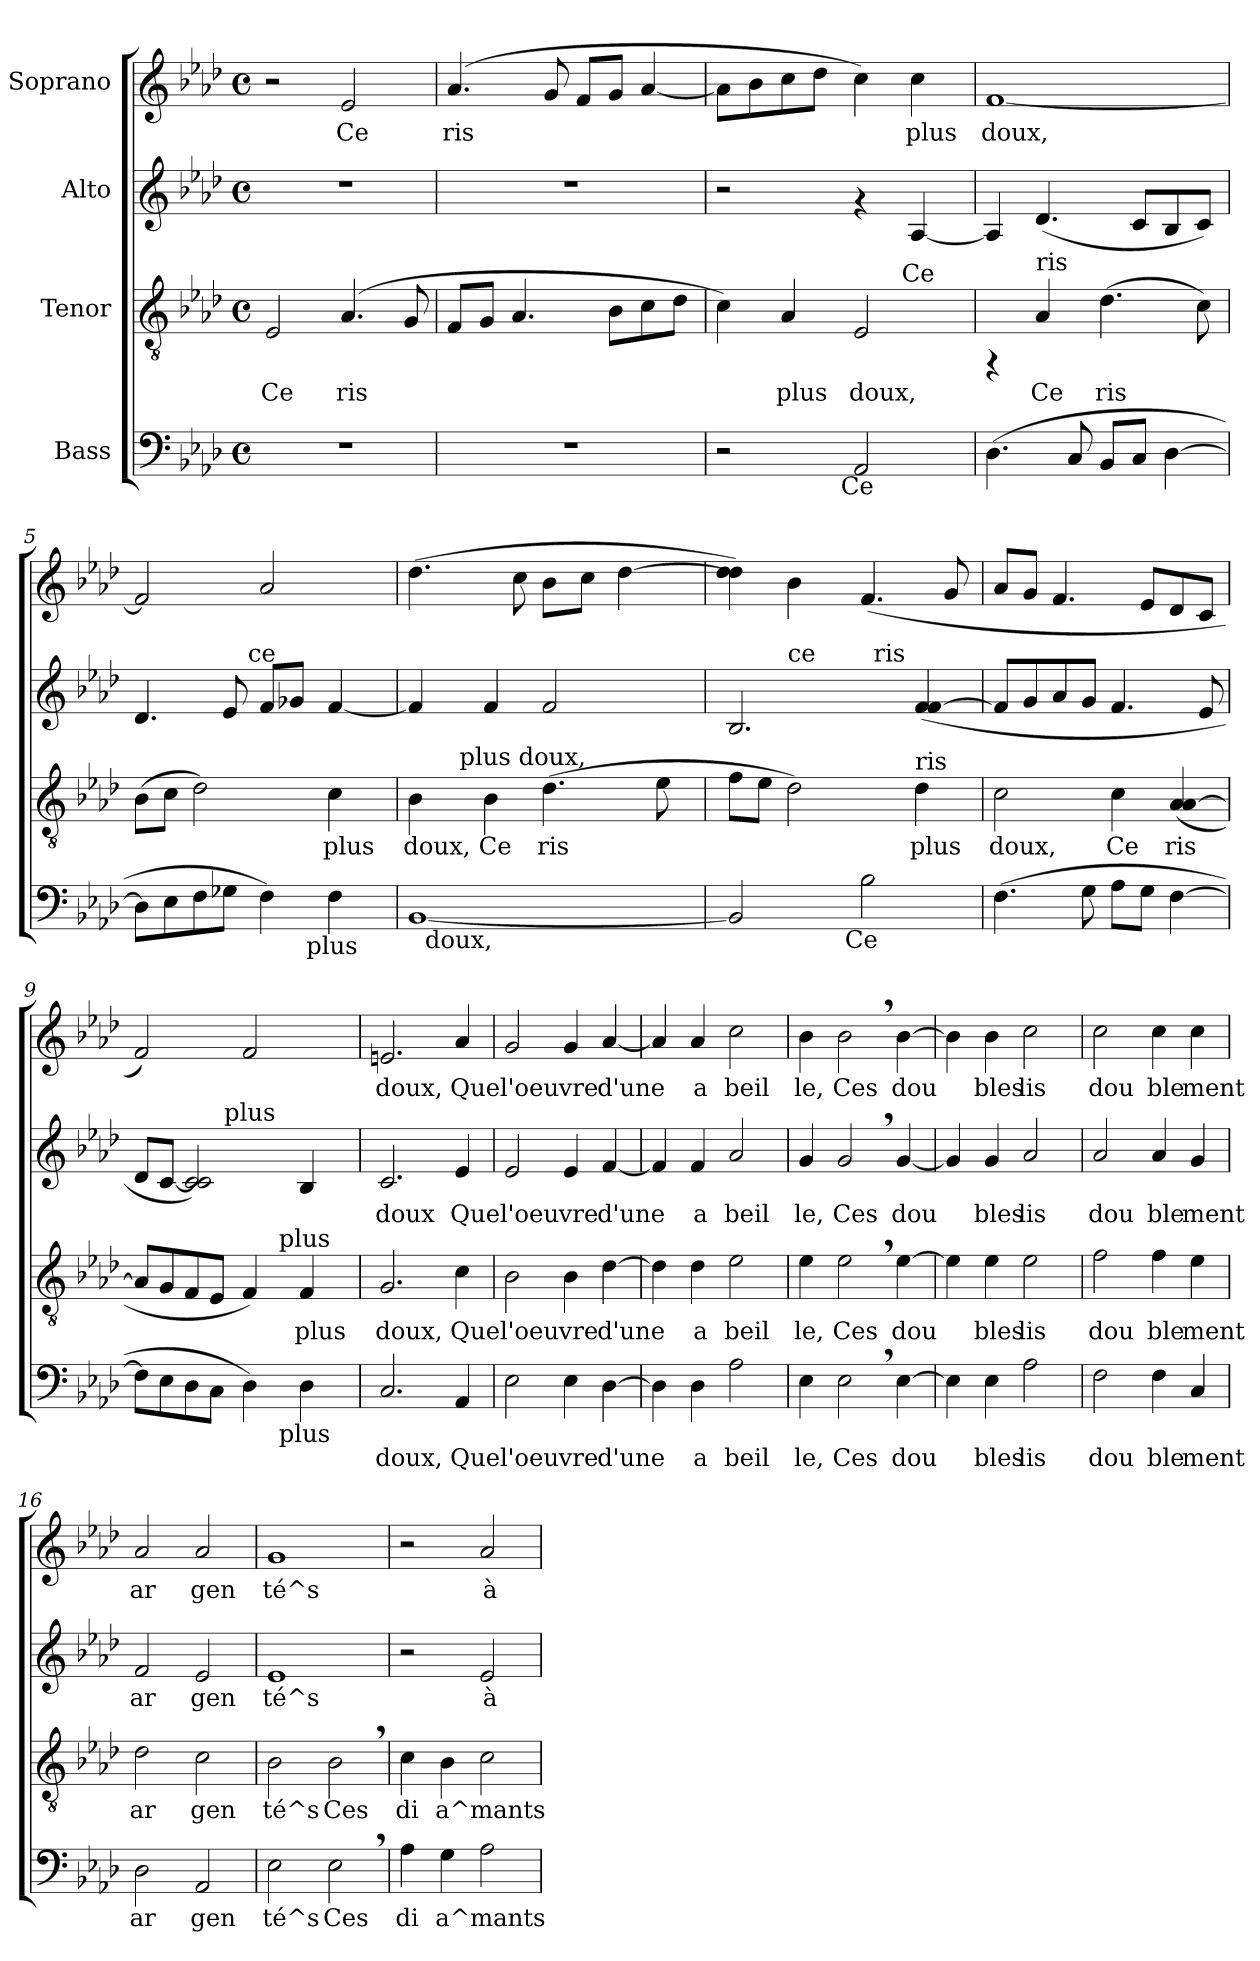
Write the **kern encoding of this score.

**kern	**text	**kern	**text	**kern	**text	**kern	**text
*part4	*part4	*part3	*part3	*part2	*part2	*part1	*part1
*staff4	*staff4	*staff3	*staff3	*staff2	*staff2	*staff1	*staff1
*I"Bass	*	*I"Tenor	*	*I"Alto	*	*I"Soprano	*
!!LO:PB:g=z
*stria5	*	*stria5	*	*stria5	*	*stria5	*
*clefF4	*	*clefGv2	*	*clefG2	*	*clefG2	*
*k[b-e-a-d-]	*	*k[b-e-a-d-]	*	*k[b-e-a-d-]	*	*k[b-e-a-d-]	*
*A-:	*	*A-:	*	*A-:	*	*A-:	*
*M4/4	*	*M4/4	*	*M4/4	*	*M4/4	*
*met(c)	*	*met(c)	*	*met(c)	*	*met(c)	*
=1	=1	=1	=1	=1	=1	=1	=1
!	!	!	!LO:LY:b:cj	!	!	!	!
1r	.	2E-/	Ce	1r	.	2r	.
!	!	!	!LO:LY:b:cj	!	!	!	!LO:LY:b:cj
.	.	(>4.A-/	ris	.	.	2e-/	Ce
!	!	!	!LO:LY:b:cj	!	!	!	!
.	.	8G/	.	.	.	.	.
=2	=2	=2	=2	=2	=2	=2	=2
!	!	!	!LO:LY:b:cj	!	!	!	!LO:LY:b:cj
1r	.	8F/L	.	1r	.	(>4.a-/	ris
!	!	!	!LO:LY:b:cj	!	!	!	!
.	.	8G/J	.	.	.	.	.
!	!	!	!LO:LY:b:cj	!	!	!	!
.	.	4.A-/	.	.	.	.	.
!	!	!	!	!	!	!	!LO:LY:b:cj
.	.	.	.	.	.	8g/	.
!	!	!	!	!	!	!	!LO:LY:b:cj
.	.	.	.	.	.	8f/L	.
!	!	!	!LO:LY:b:cj	!	!	!	!LO:LY:b:cj
.	.	8B-\L	.	.	.	8g/J	.
!	!	!	!LO:LY:b:cj	!	!	!	!LO:LY:b:cj
.	.	8c\	.	.	.	[<4a-/	.
!	!	!	!LO:LY:b:cj	!	!	!	!
.	.	8d-\J	.	.	.	.	.
=3	=3	=3	=3	=3	=3	=3	=3
!	!	!	!LO:LY:b:cj	!	!	!	!LO:LY:b:cj
*^	*	*^	*	*	*	*	*
2r	4...ryy	.	4c\)	2ryy	.	2r	.	8a-\L]	.
!	!	!	!	!	!	!	!	!	!LO:LY:b:cj
.	.	.	.	.	.	.	.	8b-\	.
!	!	!	!	!	!LO:LY:b:cj	!	!	!	!LO:LY:b:cj
.	.	.	4A-/	.	plus	.	.	8cc\	.
!	!	!	!	!	!	!	!	!	!LO:LY:b:cj
.	.	.	.	.	.	.	.	8dd-\J	.
!	!LO:TX:b:t=Ce	!	!	!	!	!	!	!	!
.	2ryy	.	.	.	.	.	.	.	.
!	!	!LO:LY:b:cj	!	!	!LO:LY:b:cj	!	!	!	!LO:LY:b:cj
2AA-/	.	.	2E-/	8...ryy	doux,	4rf	.	4cc\)	.
!	!	!	!	!LO:TX:a:t=Ce	!	!	!	!	!
.	.	.	.	4ryy	.	.	.	.	.
!	!	!	!	!	!	!	!LO:LY:b:cj	!	!LO:LY:b:cj
.	.	.	.	.	.	[<4A-/	.	4cc\	plus
.	32ryy	.	.	.	.	.	.	.	.
.	.	.	.	64ryy	.	.	.	.	.
=4	=4	=4	=4	=4	=4	=4	=4	=4	=4
!LO:TX:b:t=ris	!	!	!	!	!	!	!	!	!
!	!	!LO:LY:b:cj	!	!	!	!	!LO:LY:b:cj	!	!LO:LY:b:cj
*v	*v	*	*	*	*	*	*	*	*
*	*	*v	*v	*	*	*	*	*
(>4.D-\	.	4rFF	.	4A-/]	.	[<1f	doux,
!	!	!LO:TX:a:t=ris	!	!	!	!	!
!	!	!	!LO:LY:b:cj	!	!LO:LY:b:cj	!	!
.	.	4A-/	Ce	(<4.d-/	.	.	.
!	!LO:LY:b:cj	!	!	!	!	!	!
8C/	.	.	.	.	.	.	.
!	!LO:LY:b:cj	!	!LO:LY:b:cj	!	!	!	!
8BB-/L	.	(>4.d-\	ris	.	.	.	.
!	!LO:LY:b:cj	!	!	!	!LO:LY:b:cj	!	!
8C/J	.	.	.	8c/L	.	.	.
!	!LO:LY:b:cj	!	!	!	!LO:LY:b:cj	!	!
[<4D-\	.	.	.	8B-/	.	.	.
!	!	!	!LO:LY:b:cj	!	!LO:LY:b:cj	!	!
.	.	8c\)	.	8c/J)	.	.	.
!!LO:LB:g=z
=5	=5	=5	=5	=5	=5	=5	=5
!	!LO:LY:b:cj	!	!LO:LY:b:cj	!	!LO:LY:b:cj	!	!LO:LY:b:cj
*^	*	*	*	*^	*	*	*
8D-\L]	2ryy	.	(>8B-\L	.	4.d-/	4...ryy	.	2f/]	.
!	!	!LO:LY:b:cj	!	!LO:LY:b:cj	!	!	!	!	!
8E-\	.	.	8c\J	.	.	.	.	.	.
!	!	!LO:LY:b:cj	!	!LO:LY:b:cj	!	!	!	!	!
8F\	.	.	2d-\)	.	.	.	.	.	.
!	!	!LO:LY:b:cj	!	!	!	!	!LO:LY:b:cj	!	!
8G-X\J	.	.	.	.	8e-/	.	.	.	.
!	!	!	!	!	!	!LO:TX:a:t=ce	!	!	!
.	.	.	.	.	.	2ryy	.	.	.
!	!	!LO:LY:b:cj	!	!	!	!	!LO:LY:b:cj	!	!LO:LY:b:cj
4F\)	8ryy	.	.	.	8f/L	.	.	2a-/	.
!	!	!	!	!	!	!	!LO:LY:b:cj	!	!
.	32.ryy	.	.	.	8g-X/J	.	.	.	.
!	!LO:TX:b:t=plus	!	!	!	!	!	!	!	!
.	4ryy	.	.	.	.	.	.	.	.
!	!	!LO:LY:b:cj	!	!LO:LY:b:cj	!	!	!LO:LY:b:cj	!	!
4F\	.	.	4c\	plus	[<4f/	.	.	.	.
.	16ryy	.	.	.	.	.	.	.	.
.	.	.	.	.	.	32ryy	.	.	.
.	64ryy	.	.	.	.	.	.	.	.
=6	=6	=6	=6	=6	=6	=6	=6	=6	=6
!	!	!	!	!	!LO:TX:a:t=ris,	!	!	!	!
!	!	!LO:LY:b:cj	!	!LO:LY:b:cj	!	!	!LO:LY:b:cj	!	!LO:LY:b:cj
*	*	*	*^	*	*v	*v	*	*	*
[<1BB-	32.ryy	.	4B-\	8ryy	doux,	4f/]	.	(>4.dd-\	.
!	!LO:TX:b:t=doux,	!	!	!	!	!	!	!	!
.	2ryy	.	.	.	.	.	.	.	.
.	.	.	.	32ryy	.	.	.	.	.
!	!	!	!	!LO:TX:a:t=plus doux,	!	!	!	!	!
.	.	.	.	2ryy	.	.	.	.	.
!	!	!	!	!	!LO:LY:b:cj	!	!LO:LY:b:cj	!	!
.	.	.	4B-\	.	Ce	4f/	.	.	.
!	!	!	!	!	!	!	!	!	!LO:LY:b:cj
.	.	.	.	.	.	.	.	8cc\	.
!	!	!	!	!	!LO:LY:b:cj	!	!LO:LY:b:cj	!	!LO:LY:b:cj
.	.	.	(>4.d-\	.	ris	2f/	.	8b-\L	.
.	4ryy	.	.	.	.	.	.	.	.
!	!	!	!	!	!	!	!	!	!LO:LY:b:cj
.	.	.	.	.	.	.	.	8cc\J	.
.	.	.	.	4ryy	.	.	.	.	.
!	!	!	!	!	!	!	!	!	!LO:LY:b:cj
.	.	.	.	.	.	.	.	[>4dd-\	.
.	8ryy	.	.	.	.	.	.	.	.
!	!	!	!	!	!LO:LY:b:cj	!	!	!	!
.	.	.	8e-\	.	.	.	.	.	.
.	.	.	.	16.ryy	.	.	.	.	.
.	16ryy	.	.	.	.	.	.	.	.
.	64ryy	.	.	.	.	.	.	.	.
=7	=7	=7	=7	=7	=7	=7	=7	=7	=7
!	!	!	!LO:TX:a:t=Ce	!	!	!	!	!	!
!	!	!LO:LY:b:cj	!	!	!LO:LY:b:cj	!	!LO:LY:b:cj	!	!LO:LY:b:cj
*	*	*	*	*	*	*^	*	*	*
*	*	*	*v	*v	*	*	*^	*	*	*
2BB-/]	4ryy	.	8f\L	.	2.B-/	4ryy	2ryy	.	4dd-\ 4dd-\])	.
!	!	!	!	!LO:LY:b:cj	!	!	!	!	!	!
.	.	.	8e-\J	.	.	.	.	.	.	.
!	!	!	!	!	!	!LO:TX:a:t=ce	!	!	!	!
!	!	!	!	!LO:LY:b:cj	!	!	!	!	!	!LO:LY:b:cj
.	8ryy	.	2d-\)	.	.	2.ryy	.	.	4b-\	.
.	16ryy	.	.	.	.	.	.	.	.	.
.	64ryy	.	.	.	.	.	.	.	.	.
!	!LO:TX:b:t=Ce	!	!	!	!	!	!	!	!	!
.	2ryy	.	.	.	.	.	.	.	.	.
!	!	!LO:LY:b:cj	!	!	!	!	!	!	!	!LO:LY:b:cj
2B-\	.	.	.	.	.	.	32ryy	.	(<4.f/	.
!	!	!	!	!	!	!	!LO:TX:a:t=ris	!	!	!
.	.	.	.	.	.	.	4...ryy	.	.	.
!	!	!	!LO:TX:a:t=ris	!	!	!	!	!	!	!
!	!	!	!	!LO:LY:b:cj	!	!	!	!LO:LY:b:cj	!	!
.	.	.	4d-\	plus	(<4f/ [<4f/	.	.	.	.	.
!	!	!	!	!	!	!	!	!	!	!LO:LY:b:cj
.	.	.	.	.	.	.	.	.	8g/	.
.	32.ryy	.	.	.	.	.	.	.	.	.
=8	=8	=8	=8	=8	=8	=8	=8	=8	=8	=8
!LO:TX:b:t=ris	!	!	!	!	!	!	!	!	!	!
!	!	!LO:LY:b:cj	!	!LO:LY:b:cj	!	!	!	!LO:LY:b:cj	!	!LO:LY:b:cj
*v	*v	*	*	*	*v	*v	*v	*	*	*
(>4.F\	.	2c\	doux,	8f/L]	.	8a-/L	.
!	!	!	!	!	!LO:LY:b:cj	!	!LO:LY:b:cj
.	.	.	.	8g/	.	8g/J	.
!	!	!	!	!	!LO:LY:b:cj	!	!LO:LY:b:cj
.	.	.	.	8a-/	.	4.f/	.
!	!LO:LY:b:cj	!	!	!	!LO:LY:b:cj	!	!
8G\	.	.	.	8g/J	.	.	.
!	!LO:LY:b:cj	!	!LO:LY:b:cj	!	!LO:LY:b:cj	!	!
8A-\L	.	4c\	Ce	4.f/	.	.	.
!	!LO:LY:b:cj	!	!	!	!	!	!LO:LY:b:cj
8G\J	.	.	.	.	.	8e-/L	.
!	!LO:LY:b:cj	!	!LO:LY:b:cj	!	!	!	!LO:LY:b:cj
[>4F\	.	(<4A-/ [<4A-/	ris	.	.	8d-/	.
!	!	!	!	!	!LO:LY:b:cj	!	!LO:LY:b:cj
.	.	.	.	8e-/	.	8c/J	.
=9	=9	=9	=9	=9	=9	=9	=9
!	!LO:LY:b:cj	!	!LO:LY:b:cj	!	!LO:LY:b:cj	!	!LO:LY:b:cj
*^	*	*^	*	*^	*	*	*
8F\L]	2ryy	.	8A-/L]	2ryy	.	8d-/L	4ryy	.	2f/)	.
!	!	!LO:LY:b:cj	!	!	!LO:LY:b:cj	!	!	!LO:LY:b:cj	!	!
8E-\	.	.	8G/	.	.	[<8c/J	.	.	.	.
!	!	!LO:LY:b:cj	!	!	!LO:LY:b:cj	!	!	!LO:LY:b:cj	!	!
8D-\	.	.	8F/	.	.	2c/ 2c/])	8ryy	.	.	.
!	!	!LO:LY:b:cj	!	!	!LO:LY:b:cj	!	!	!	!	!
8C\J	.	.	8E-/J	.	.	.	32.ryy	.	.	.
!	!	!	!	!	!	!	!LO:TX:a:t=plus	!	!	!
.	.	.	.	.	.	.	2ryy	.	.	.
!	!	!LO:LY:b:cj	!	!	!LO:LY:b:cj	!	!	!	!	!LO:LY:b:cj
4D-\)	8ryy	.	4F/)	8ryy	.	.	.	.	2f/	.
.	32ryy	.	.	32ryy	.	.	.	.	.	.
!	!	!	!	!LO:TX:a:t=plus	!	!	!	!	!	!
!	!LO:TX:b:t=plus	!	!	!	!	!	!	!	!	!
.	4ryy	.	.	4ryy	.	.	.	.	.	.
!	!	!LO:LY:b:cj	!	!	!LO:LY:b:cj	!	!	!LO:LY:b:cj	!	!
4D-\	.	.	4F/	.	plus	4B-/	.	.	.	.
.	16.ryy	.	.	16.ryy	.	.	.	.	.	.
.	.	.	.	.	.	.	16ryy	.	.	.
.	.	.	.	.	.	.	64ryy	.	.	.
!!LO:PB:g=z
=10	=10	=10	=10	=10	=10	=10	=10	=10	=10	=10
!	!	!LO:LY:b:cj	!	!	!LO:LY:b:cj	!	!	!LO:LY:b:cj	!	!LO:LY:b:cj
*v	*v	*	*	*	*	*v	*v	*	*	*
*	*	*v	*v	*	*	*	*	*
2.C/	doux,	2.G/	doux,	2.c/	doux	2.en/	doux,
!	!LO:LY:b:cj	!	!LO:LY:b:cj	!	!LO:LY:b:cj	!	!LO:LY:b:cj
4AA-/	Que	4c\	Que	4e-/	Que	4a-/	Que
=11	=11	=11	=11	=11	=11	=11	=11
!	!LO:LY:b:cj	!	!LO:LY:b:cj	!	!LO:LY:b:cj	!	!LO:LY:b:cj
2E-\	l'oeu	2B-\	l'oeu	2e-/	l'oeu	2g/	l'oeu
!	!LO:LY:b:cj	!	!LO:LY:b:cj	!	!LO:LY:b:cj	!	!LO:LY:b:cj
4E-\	vre	4B-\	vre	4e-/	vre	4g/	vre
!	!LO:LY:b:cj	!	!LO:LY:b:cj	!	!LO:LY:b:cj	!	!LO:LY:b:cj
[>4D-\	d'une	[>4d-\	d'une	[<4f/	d'une	[<4a-/	d'une
=12	=12	=12	=12	=12	=12	=12	=12
!	!LO:LY:b:cj	!	!LO:LY:b:cj	!	!LO:LY:b:cj	!	!LO:LY:b:cj
4D-\]	.	4d-\]	.	4f/]	.	4a-/]	.
!	!LO:LY:b:cj	!	!LO:LY:b:cj	!	!LO:LY:b:cj	!	!LO:LY:b:cj
4D-\	a	4d-\	a	4f/	a	4a-/	a
!	!LO:LY:b:cj	!	!LO:LY:b:cj	!	!LO:LY:b:cj	!	!LO:LY:b:cj
2A-\	beil	2e-\	beil	2a-/	beil	2cc\	beil
=13	=13	=13	=13	=13	=13	=13	=13
!	!LO:LY:b:cj	!	!LO:LY:b:cj	!	!LO:LY:b:cj	!	!LO:LY:b:cj
4E-\	le,	4e-\	le,	4g/	le,	4b-\	le,
!	!LO:LY:b:cj	!	!LO:LY:b:cj	!	!LO:LY:b:cj	!	!LO:LY:b:cj
2E-,>\	Ces	2e-,>\	Ces	2g,>/	Ces	2b-,>\	Ces
!	!LO:LY:b:cj	!	!LO:LY:b:cj	!	!LO:LY:b:cj	!	!LO:LY:b:cj
[>4E-\	dou	[>4e-\	dou	[<4g/	dou	[>4b-\	dou
=14	=14	=14	=14	=14	=14	=14	=14
!	!LO:LY:b:cj	!	!LO:LY:b:cj	!	!LO:LY:b:cj	!	!LO:LY:b:cj
4E-\]	.	4e-\]	.	4g/]	.	4b-\]	.
!	!LO:LY:b:cj	!	!LO:LY:b:cj	!	!LO:LY:b:cj	!	!LO:LY:b:cj
4E-\	bles	4e-\	bles	4g/	bles	4b-\	bles
!	!LO:LY:b:cj	!	!LO:LY:b:cj	!	!LO:LY:b:cj	!	!LO:LY:b:cj
2A-\	lis	2e-\	lis	2a-/	lis	2cc\	lis
!!LO:PB:g=z
=15	=15	=15	=15	=15	=15	=15	=15
!	!LO:LY:b:cj	!	!LO:LY:b:cj	!	!LO:LY:b:cj	!	!LO:LY:b:cj
2F\	dou	2f\	dou	2a-/	dou	2cc\	dou
!	!LO:LY:b:cj	!	!LO:LY:b:cj	!	!LO:LY:b:cj	!	!LO:LY:b:cj
4F\	ble	4f\	ble	4a-/	ble	4cc\	ble
!	!LO:LY:b:cj	!	!LO:LY:b:cj	!	!LO:LY:b:cj	!	!LO:LY:b:cj
4C/	ment	4e-\	ment	4g/	ment	4cc\	ment
=16	=16	=16	=16	=16	=16	=16	=16
!	!LO:LY:b:cj	!	!LO:LY:b:cj	!	!LO:LY:b:cj	!	!LO:LY:b:cj
2D-\	ar	2d-\	ar	2f/	ar	2a-/	ar
!	!LO:LY:b:cj	!	!LO:LY:b:cj	!	!LO:LY:b:cj	!	!LO:LY:b:cj
2AA-/	gen	2c\	gen	2e-/	gen	2a-/	gen
=17	=17	=17	=17	=17	=17	=17	=17
!	!LO:LY:b:cj	!	!LO:LY:b:cj	!	!LO:LY:b:cj	!	!LO:LY:b:cj
2E-\	té^s	2B-\	té^s	1e-	té^s	1g	té^s
!	!LO:LY:b:cj	!	!LO:LY:b:cj	!	!	!	!
2E-,>\	Ces	2B-,>\	Ces	.	.	.	.
=18	=18	=18	=18	=18	=18	=18	=18
!	!LO:LY:b:cj	!	!LO:LY:b:cj	!	!	!	!
4A-\	di	4c\	di	2r	.	2r	.
!	!LO:LY:b:cj	!	!LO:LY:b:cj	!	!	!	!
4G\	a^mants	4B-\	a^mants	.	.	.	.
!	!LO:LY:b:cj	!	!LO:LY:b:cj	!	!LO:LY:b:cj	!	!LO:LY:b:cj
2A-\	.	2c\	.	2e-/	à	2a-/	à
=	=	=	=	=	=	=	=
*-	*-	*-	*-	*-	*-	*-	*-
